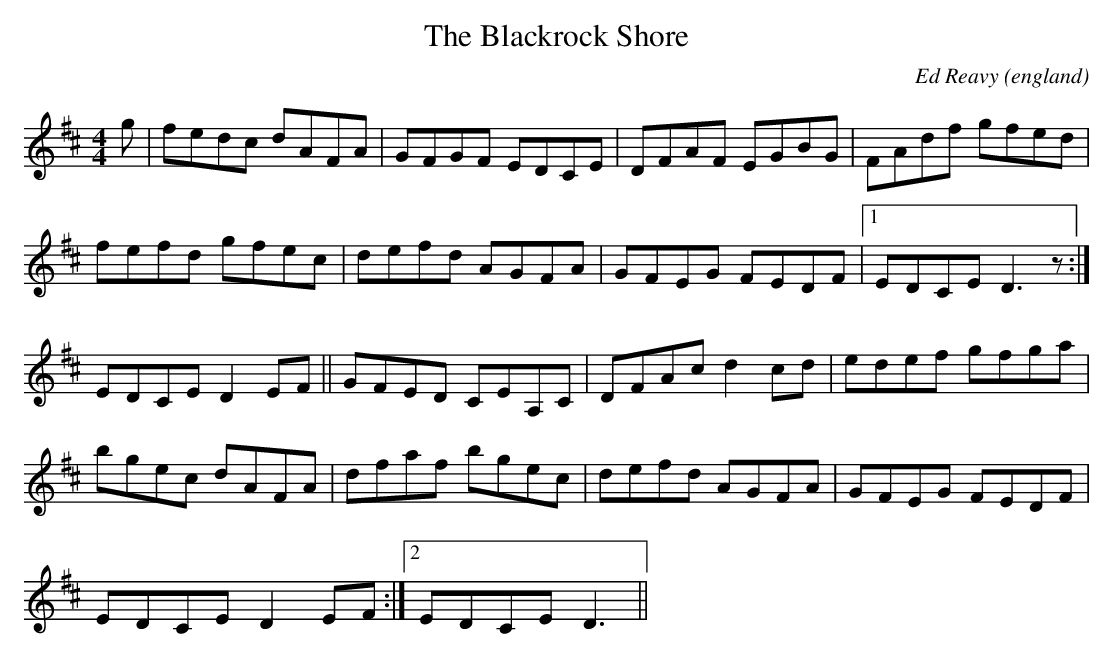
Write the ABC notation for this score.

X:1
T:The Blackrock Shore
O:england
C:Ed Reavy
M:4/4
L:1/8
K:D
g|fedc dAFA|GFGF EDCE|DFAF EGBG|FAdf gfed|
fefd gfec|defd AGFA|GFEG FEDF|1EDCE D3 z:|
2EDCE D2 EF||GFED CEA,C|DFAc d2 cd|edef gfga|
bgec dAFA|dfaf bgec|defd AGFA|GFEG FEDF|
1EDCE D2 EF:|2EDCE D3||
